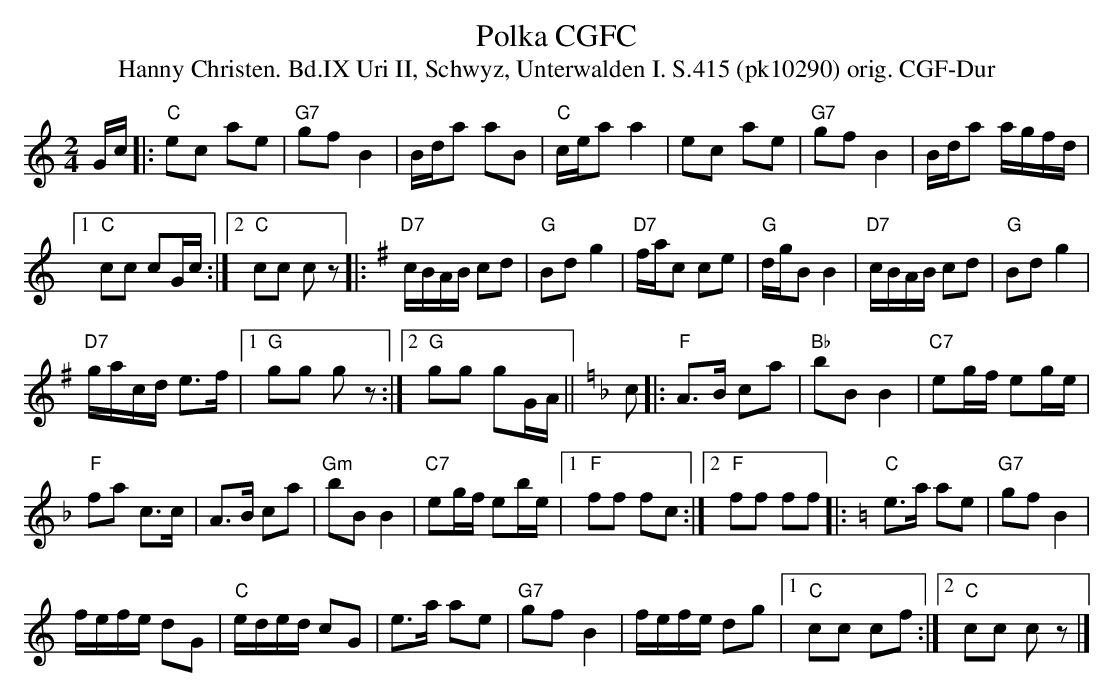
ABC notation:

X:1
T: Polka CGFC
T:Hanny Christen. Bd.IX Uri II, Schwyz, Unterwalden I. S.415 (pk10290) orig. CGF-Dur
M:2/4
L:1/16
K:C
Gc |: "C"e2c2 a2e2 | "G7"g2f2 B4 | Bda2 a2B2 | "C"cea2 a4 | e2c2 a2e2 | "G7"g2f2 B4 | Bda2 agfd |1
"C"c2c2 c2Gc :|2 "C"c2c2 c2 z2 |: [K:G] "D7"cBAB c2d2 | "G"B2d2 g4 | "D7"fac2 c2e2 | "G"dgB2 B4 | "D7"cBAB c2d2 | "G"B2d2 g4 |
"D7"gacd e3f |1 "G"g2g2 g2 z2 :|2 "G"g2g2 g2GA || [K:F] [L:1/8] c |: "F"A>B ca | "Bb"bB B2 | "C7"eg/f/ eg/e/ |
"F"fa c>c | A>B ca | "Gm"bB B2 | "C7"eg/f/ eb/e/ |1 "F"ff fc :|2 "F"ff ff |: [K:C] "C"e>a ae | "G7"gf B2 |
f/e/f/e/ dG | "C"e/d/e/d/ cG | e>a ae | "G7"gf B2 | f/e/f/e/ dg |1 "C"cc cf :|2 "C"cc c z |]
